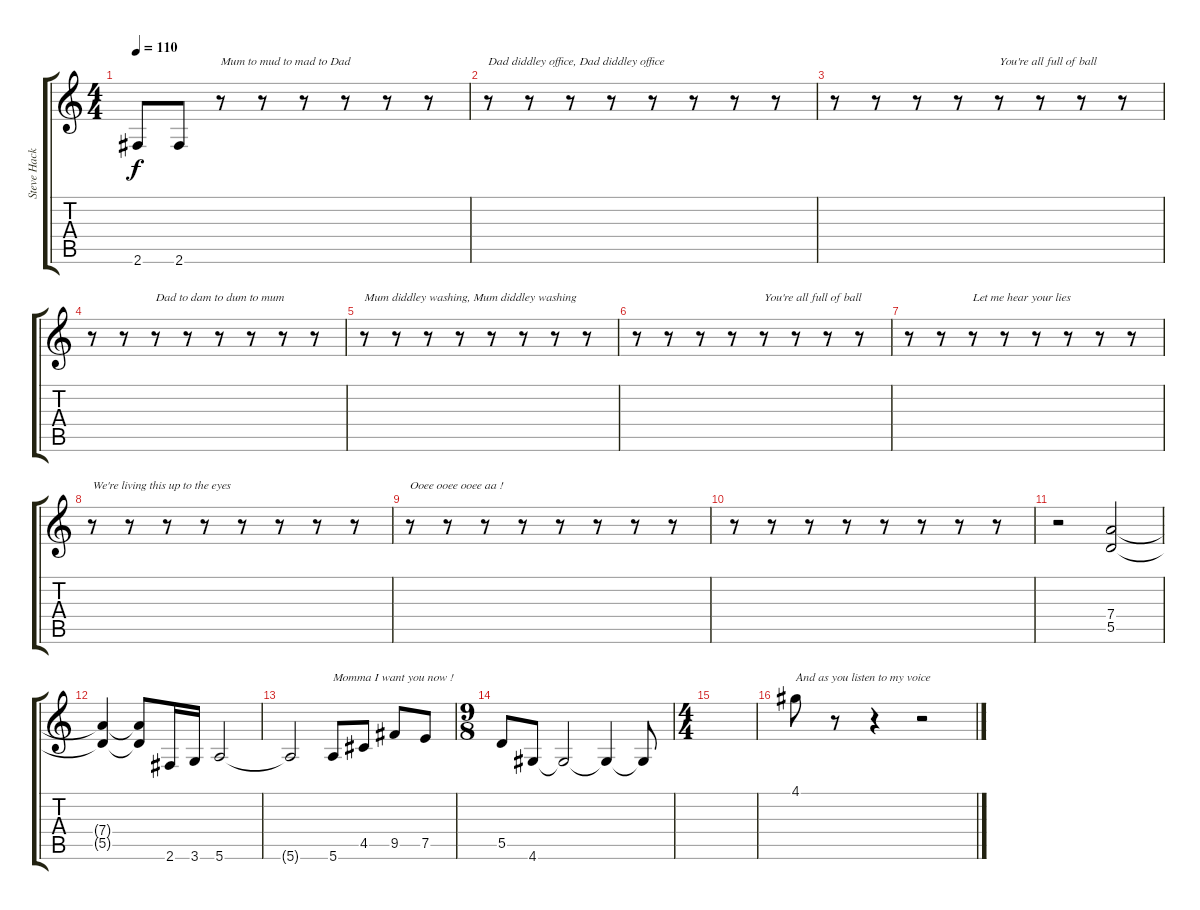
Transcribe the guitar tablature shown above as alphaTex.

\track ("Steve Hackett (electric guitar 2)" "Steve Hack") {instrument overdrivenguitar}
\staff {score tabs}
\tuning (E4 B3 G3 D3 A2 E2) {hide}
\ts (4 4)
\tempo 110
\clef g2
\ks c
2.6.8{dy f} 2.6.8 r.8{txt "Mum to mud to mad to Dad"} r.8 r.8 r.8 r.8 r.8 |
r.8{txt "Dad diddley office, Dad diddley office"} r.8 r.8 r.8 r.8 r.8 r.8 r.8 |
r.8 r.8 r.8 r.8 r.8{txt "You're all full of ball"} r.8 r.8 r.8 |
r.8 r.8 r.8{txt "Dad to dam to dum to mum"} r.8 r.8 r.8 r.8 r.8 |
r.8{txt "Mum diddley washing, Mum diddley washing"} r.8 r.8 r.8 r.8 r.8 r.8 r.8 |
r.8 r.8 r.8 r.8 r.8{txt "You're all full of ball"} r.8 r.8 r.8 |
r.8 r.8 r.8{txt "Let me hear your lies"} r.8 r.8 r.8 r.8 r.8 |
r.8{txt "We're living this up to the eyes"} r.8 r.8 r.8 r.8 r.8 r.8 r.8 |
r.8{txt "Ooee ooee ooee aa !"} r.8 r.8 r.8 r.8 r.8 r.8 r.8 |
r.8 r.8 r.8 r.8 r.8 r.8 r.8 r.8 |
r.2 (7.4 5.5).2 |
(7.4{t} 5.5{t}).4 (7.4{t} 5.5{t}).8 2.6.16 3.6.16 5.6.2 |
5.6{t}.2 5.6.8{txt "Momma I want you now !"} 4.5.8 9.5.8 7.5.8 |
\ts (9 8)
5.5.8 4.6.8 4.6{t}.2 4.6{t}.4 4.6{t}.8 |
\ts (4 4)
|
4.1.8{txt "And as you listen to my voice"} r.8 r.4 r.2
